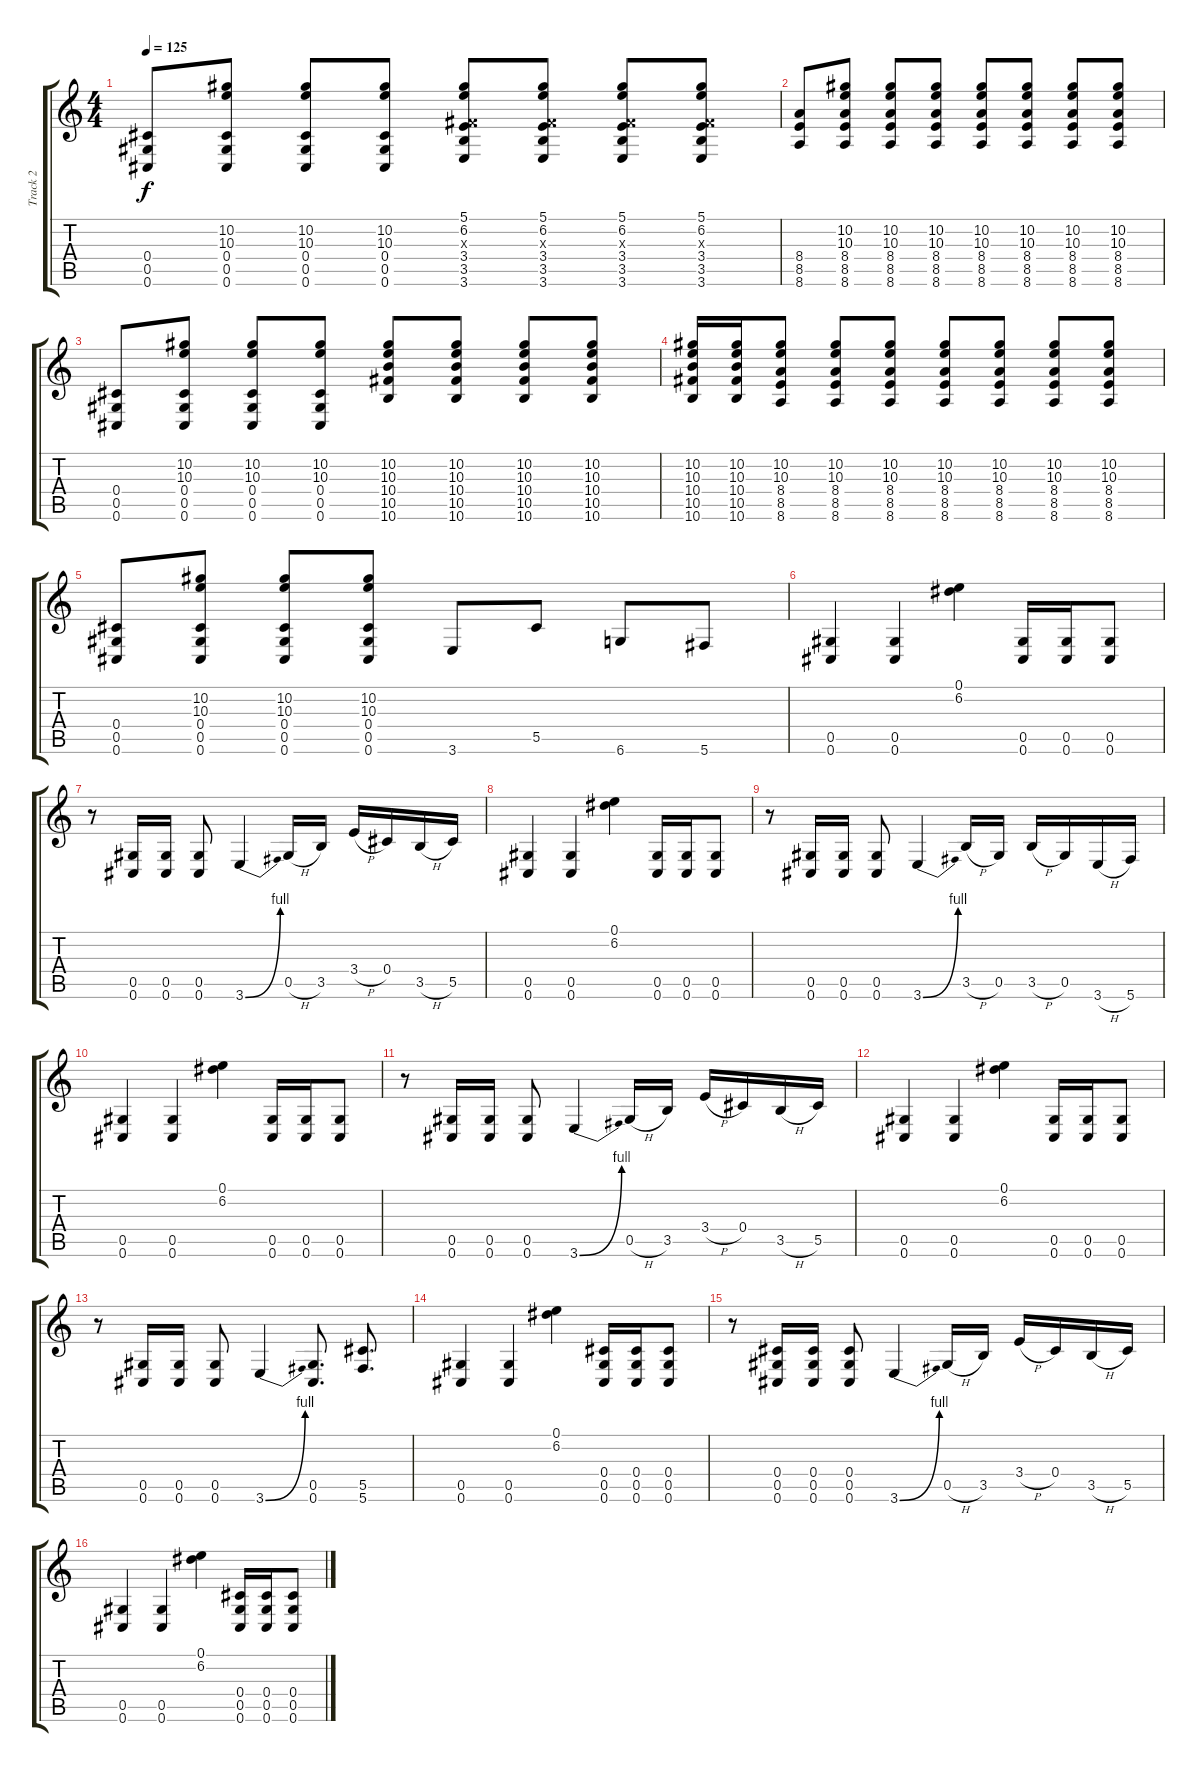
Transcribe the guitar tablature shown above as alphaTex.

\track ("Track 2" "Track 2") {instrument distortionguitar}
\staff {score tabs}
\tuning (Eb4 Bb3 Gb3 Db3 Ab2 Db2) {hide}
\ts (4 4)
\tempo 125
\clef g2
\ks c
(0.4 0.5 0.6).8{dy f} (10.2 10.3 0.4 0.5 0.6).8 (10.2 10.3 0.4 0.5 0.6).8 (10.2 10.3 0.4 0.5 0.6).8 (5.1 6.2 0.3{x} 3.4 3.5 3.6).8 (5.1 6.2 0.3{x} 3.4 3.5 3.6).8 (5.1 6.2 0.3{x} 3.4 3.5 3.6).8 (5.1 6.2 0.3{x} 3.4 3.5 3.6).8 |
(8.4 8.5 8.6).8 (10.2 10.3 8.4 8.5 8.6).8 (10.2 10.3 8.4 8.5 8.6).8 (10.2 10.3 8.4 8.5 8.6).8 (10.2 10.3 8.4 8.5 8.6).8 (10.2 10.3 8.4 8.5 8.6).8 (10.2 10.3 8.4 8.5 8.6).8 (10.2 10.3 8.4 8.5 8.6).8 |
(0.4 0.5 0.6).8 (10.2 10.3 0.4 0.5 0.6).8 (10.2 10.3 0.4 0.5 0.6).8 (10.2 10.3 0.4 0.5 0.6).8 (10.2 10.3 10.4 10.5 10.6).8 (10.2 10.3 10.4 10.5 10.6).8 (10.2 10.3 10.4 10.5 10.6).8 (10.2 10.3 10.4 10.5 10.6).8 |
(10.2 10.3 10.4 10.5 10.6).16 (10.2 10.3 10.4 10.5 10.6).16 (10.2 10.3 8.4 8.5 8.6).8 (10.2 10.3 8.4 8.5 8.6).8 (10.2 10.3 8.4 8.5 8.6).8 (10.2 10.3 8.4 8.5 8.6).8 (10.2 10.3 8.4 8.5 8.6).8 (10.2 10.3 8.4 8.5 8.6).8 (10.2 10.3 8.4 8.5 8.6).8 |
(0.4 0.5 0.6).8 (10.2 10.3 0.4 0.5 0.6).8 (10.2 10.3 0.4 0.5 0.6).8 (10.2 10.3 0.4 0.5 0.6).8 3.6.8 5.5.8 6.6.8 5.6.8 |
(0.5 0.6).4 (0.5 0.6).4 (0.1 6.2).4 (0.5 0.6).16 (0.5 0.6).16 (0.5 0.6).8 |
r.8 (0.5 0.6).16 (0.5 0.6).16 (0.5 0.6).8 3.6{be (bend 0 0 60 4)}.4 0.5{h}.16 3.5.16 3.4{h}.16 0.4.16 3.5{h}.16 5.5.16 |
(0.5 0.6).4 (0.5 0.6).4 (0.1 6.2).4 (0.5 0.6).16 (0.5 0.6).16 (0.5 0.6).8 |
r.8 (0.5 0.6).16 (0.5 0.6).16 (0.5 0.6).8 3.6{be (bend 0 0 60 4)}.4 3.5{h}.16 0.5.16 3.5{h}.16 0.5.16 3.6{h}.16 5.6.16 |
(0.5 0.6).4 (0.5 0.6).4 (0.1 6.2).4 (0.5 0.6).16 (0.5 0.6).16 (0.5 0.6).8 |
r.8 (0.5 0.6).16 (0.5 0.6).16 (0.5 0.6).8 3.6{be (bend 0 0 60 4)}.4 0.5{h}.16 3.5.16 3.4{h}.16 0.4.16 3.5{h}.16 5.5.16 |
(0.5 0.6).4 (0.5 0.6).4 (0.1 6.2).4 (0.5 0.6).16 (0.5 0.6).16 (0.5 0.6).8 |
r.8 (0.5 0.6).16 (0.5 0.6).16 (0.5 0.6).8 3.6{be (bend 0 0 60 4)}.4 (0.5 0.6).8{d} (5.5 5.6).8{d} |
(0.5 0.6).4 (0.5 0.6).4 (0.1 6.2).4 (0.4 0.5 0.6).16 (0.4 0.5 0.6).16 (0.4 0.5 0.6).8 |
r.8 (0.4 0.5 0.6).16 (0.4 0.5 0.6).16 (0.4 0.5 0.6).8 3.6{be (bend 0 0 60 4)}.4 0.5{h}.16 3.5.16 3.4{h}.16 0.4.16 3.5{h}.16 5.5.16 |
(0.5 0.6).4 (0.5 0.6).4 (0.1 6.2).4 (0.4 0.5 0.6).16 (0.4 0.5 0.6).16 (0.4 0.5 0.6).8
